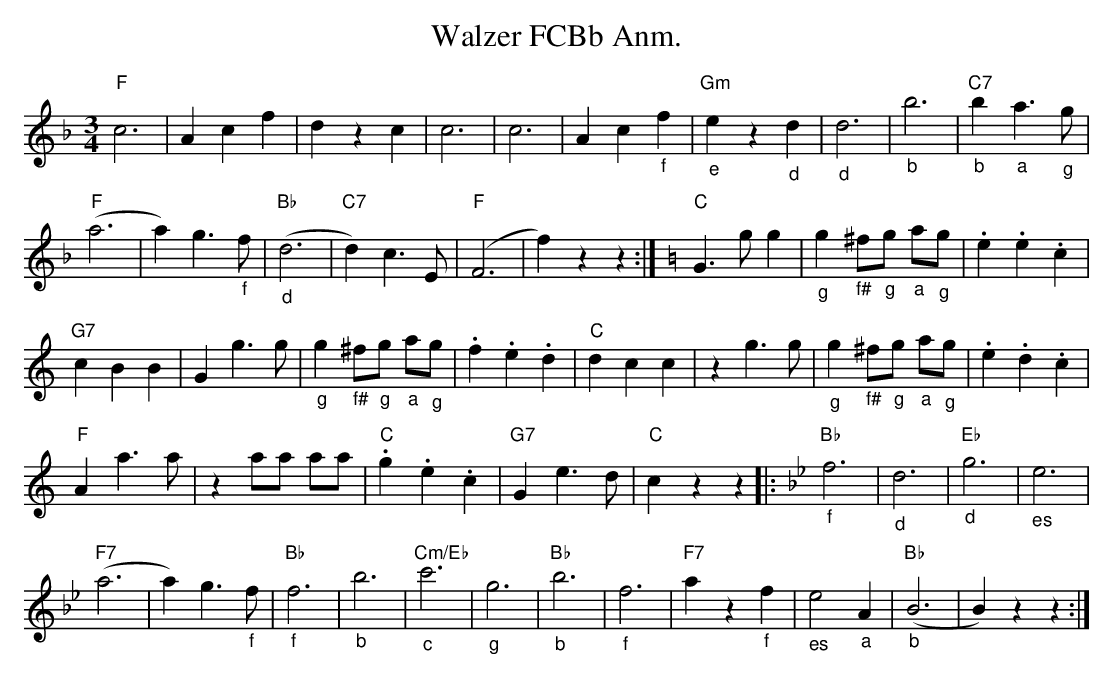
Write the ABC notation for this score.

X:1
T: Walzer FCBb Anm.
M:3/4
L:1/4
K:F
"F"c3 | Acf | dzc | c3 | c3 | Ac"_f"f | "Gm""_e"ez"_d"d | "_d"d3 | "_b"b3 | "C7""_b"b"_a"a>"_g"g |
"F"(a3 | a) g>"_f"f | "Bb""_d"(d3 | "C7"d) c>E | "F"(F3 | f) zz :| [K:C] "C"G>g g | "_g"g "_f#"^f/"_g"g/ "_a"a/"_g"g/ | .e.e.c |
"G7"cBB | Gg>g | "_g"g "_f#"^f/"_g"g/ "_a"a/"_g"g/ | .f.e.d | "C"dcc | zg>g | "_g"g "_f#"^f/"_g"g/ "_a"a/"_g"g/ | .e.d.c |
"F"Aa>a | z a/a/ a/a/ | "C".g.e.c | "G7"Ge>d | "C"c zz [K:Bb] |: "Bb""_f"f3 | "_d"d3 | "Eb""_d"g3 | "_es"e3 |
"F7"(a3 | a) g>"_f"f | "Bb""_f"f3 | "_b"b3 | "Cm/Eb""_c"c'3 | "_g"g3 | "Bb""_b"b3 | "_f"f3 | "F7"az"_f"f | "_es"e2 "_a"A | "Bb""_b"(B3 | B) zz :|
